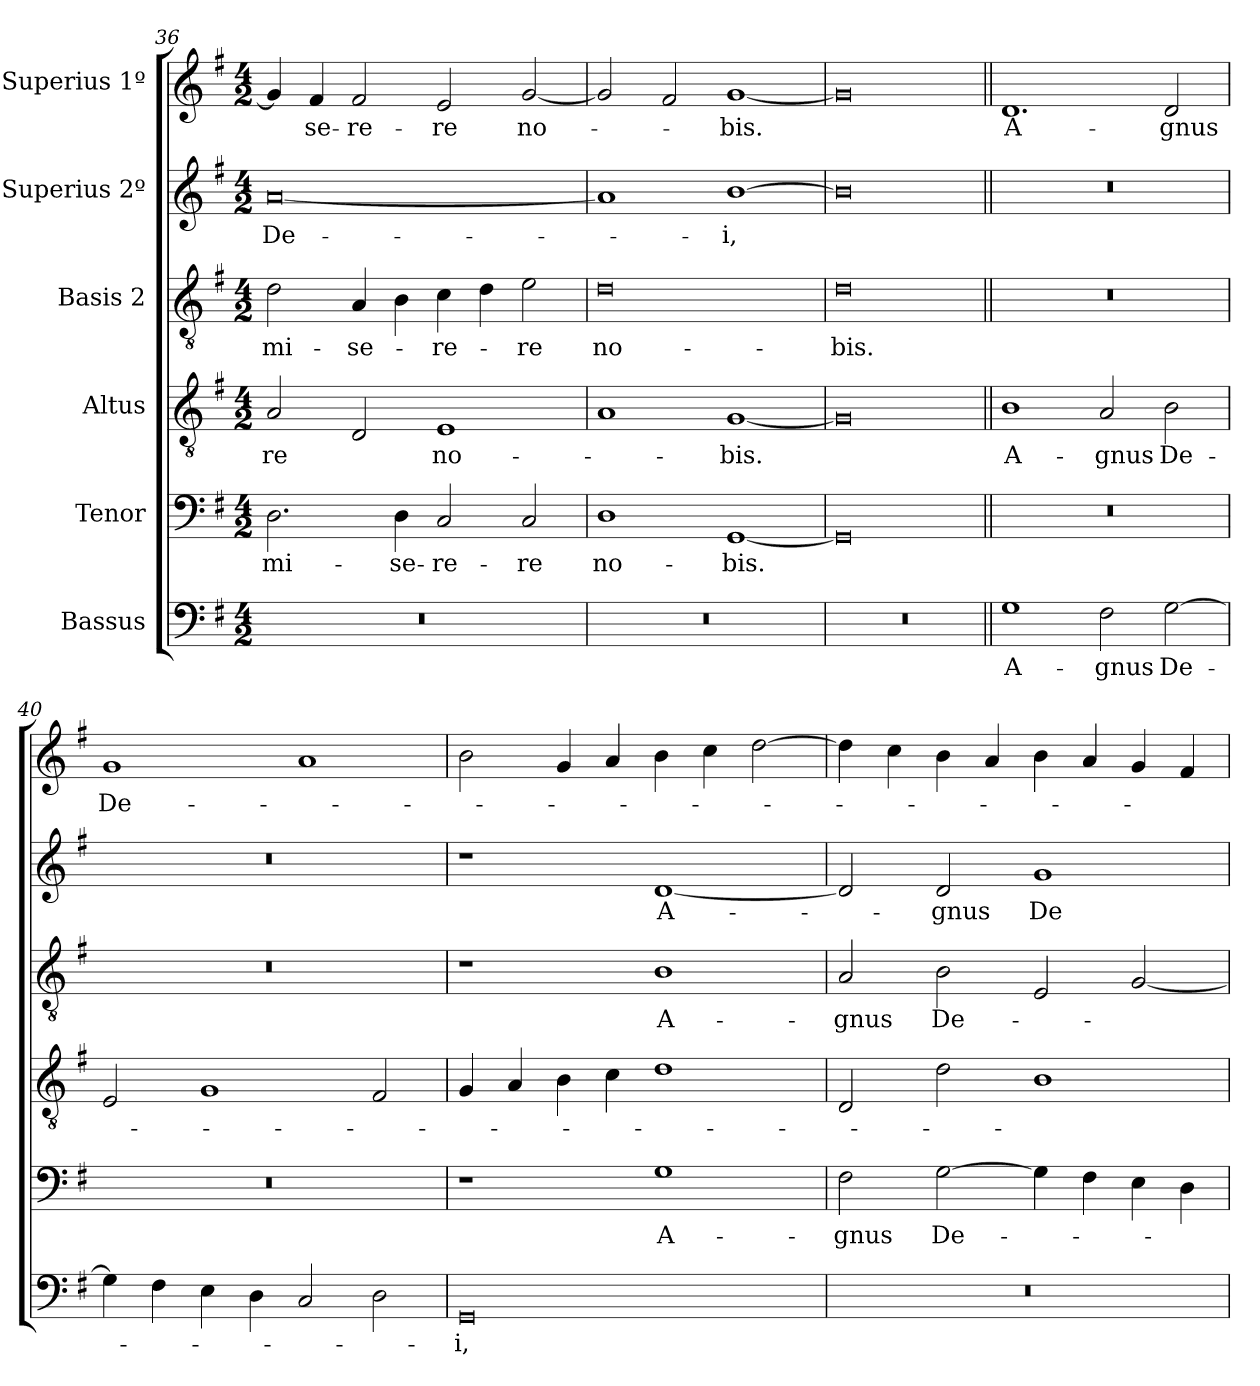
**kern	**text	**kern	**text	**kern	**text	**kern	**text	**kern	**text	**kern	**text
*part6	*part6	*part5	*part5	*part4	*part4	*part3	*part3	*part2	*part2	*part1	*part1
*staff6	*staff6	*staff5	*staff5	*staff4	*staff4	*staff3	*staff3	*staff2	*staff2	*staff1	*staff1
*I"Bassus	*	*I"Tenor	*	*I"Altus	*	*I"Basis 2	*	*I"Superius 2º	*	*I"Superius 1º	*
*clefF4	*	*clefF4	*	*clefGv2	*	*clefGv2	*	*clefG2	*	*clefG2	*
*k[f#]	*	*k[f#]	*	*k[f#]	*	*k[f#]	*	*k[f#]	*	*k[f#]	*
*M4/2	*	*M4/2	*	*M4/2	*	*M4/2	*	*M4/2	*	*M4/2	*
=36	=36	=36	=36	=36	=36	=36	=36	=36	=36	=36	=36
0r	.	2.D\	mi-	2A/	-re	2d\	mi-	[0a/	De-	4g/]	.
.	.	.	.	.	.	.	.	.	.	4f#/	-se-
.	.	.	.	2D/	.	4A/	-se-	.	.	2f#/	-re-
.	.	4D\	-se-	.	.	4B\	.	.	.	.	.
.	.	2C/	-re-	1E/	no-	4c\	-re-	.	.	2e/	-re
.	.	.	.	.	.	4d\	.	.	.	.	.
.	.	2C/	-re	.	.	2e\	-re	.	.	[2g/	no-
=37	=37	=37	=37	=37	=37	=37	=37	=37	=37	=37	=37
0r	.	1D\	no-	1A/	.	0d\	no-	1a/]	.	2g/]	.
.	.	.	.	.	.	.	.	.	.	2f#/	.
.	.	[1GG/	-bis.	[1G/	-bis.	.	.	[1b\	-i,	[1g/	-bis.
=38	=38	=38	=38	=38	=38	=38	=38	=38	=38	=38	=38
0r	.	0GG/]	.	0G/]	.	0d\	-bis.	0b\]	.	0g/]	.
=39||	=39||	=39||	=39||	=39||	=39||	=39||	=39||	=39||	=39||	=39||	=39||
1G\	A-	0r	.	1B\	A-	0r	.	0r	.	1.d/	A-
2F#\	-gnus	.	.	2A/	-gnus	.	.	.	.	.	.
[2G\	De-	.	.	2B\	De-	.	.	.	.	2d/	-gnus
=40	=40	=40	=40	=40	=40	=40	=40	=40	=40	=40	=40
4G\]	.	0r	.	2E/	.	0r	.	0r	.	1g/	De-
4F#\	.	.	.	.	.	.	.	.	.	.	.
4E\	.	.	.	1G/	.	.	.	.	.	.	.
4D\	.	.	.	.	.	.	.	.	.	.	.
2C/	.	.	.	.	.	.	.	.	.	1a/	.
2D\	.	.	.	2F#/	.	.	.	.	.	.	.
=41	=41	=41	=41	=41	=41	=41	=41	=41	=41	=41	=41
0GG/	-i,	1r	.	4G/	.	1r	.	1r	.	2b\	.
.	.	.	.	4A/	.	.	.	.	.	.	.
.	.	.	.	4B\	.	.	.	.	.	4g/	.
.	.	.	.	4c\	.	.	.	.	.	4a/	.
.	.	1G\	A-	1d\	.	1B\	A-	[1d/	A-	4b\	.
.	.	.	.	.	.	.	.	.	.	4cc\	.
.	.	.	.	.	.	.	.	.	.	[2dd\	.
=42	=42	=42	=42	=42	=42	=42	=42	=42	=42	=42	=42
0r	.	2F#\	-gnus	2D/	.	2A/	-gnus	2d/]	.	4dd\]	.
.	.	.	.	.	.	.	.	.	.	4cc\	.
.	.	[2G\	De-	2d\	.	2B\	De-	2d/	-gnus	4b\	.
.	.	.	.	.	.	.	.	.	.	4a/	.
.	.	4G\]	.	1B\	.	2E/	.	1g/	De-	4b\	.
.	.	4F#\	.	.	.	.	.	.	.	4a/	.
.	.	4E\	.	.	.	[2G/	.	.	.	4g/	.
.	.	4D\	.	.	.	.	.	.	.	4f#/	.
=	=	=	=	=	=	=	=	=	=	=	=
*-	*-	*-	*-	*-	*-	*-	*-	*-	*-	*-	*-
